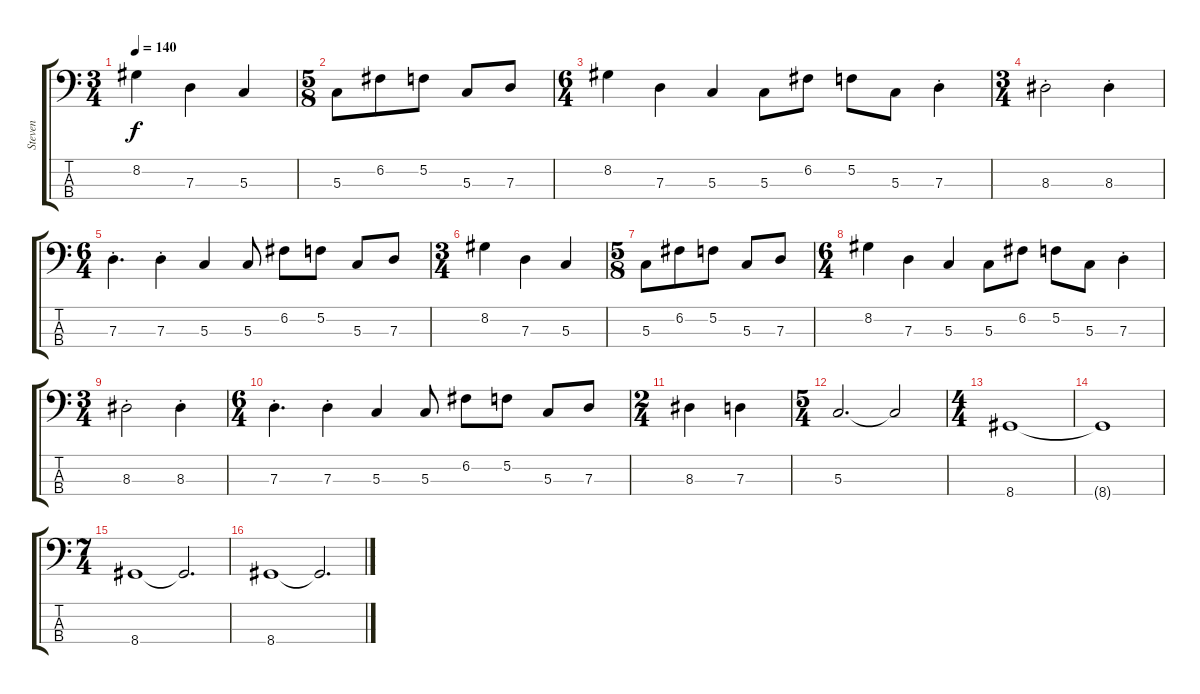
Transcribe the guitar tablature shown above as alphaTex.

\track ("Steven" "Steven") {solo instrument electricbasspick}
\staff {score tabs}
\tuning (F2 C2 G1 C1) {hide}
\ts (3 4)
\tempo 140
\clef f4
\ks c
8.2.4{dy f} 7.3.4 5.3.4 |
\ts (5 8)
5.3.8 6.2.8 5.2.8 5.3.8 7.3.8 |
\ts (6 4)
8.2.4 7.3.4 5.3.4 5.3.8 6.2.8 5.2.8 5.3.8 7.3{st}.4 |
\ts (3 4)
8.3{st}.2 8.3{st}.4 |
\ts (6 4)
7.3{st}.4{d} 7.3{st}.4 5.3.4 5.3.8 6.2.8 5.2.8 5.3.8 7.3.8 |
\ts (3 4)
8.2.4 7.3.4 5.3.4 |
\ts (5 8)
5.3.8 6.2.8 5.2.8 5.3.8 7.3.8 |
\ts (6 4)
8.2.4 7.3.4 5.3.4 5.3.8 6.2.8 5.2.8 5.3.8 7.3{st}.4 |
\ts (3 4)
8.3{st}.2 8.3{st}.4 |
\ts (6 4)
7.3{st}.4{d} 7.3{st}.4 5.3.4 5.3.8 6.2.8 5.2.8 5.3.8 7.3.8 |
\ts (2 4)
8.3.4 7.3.4 |
\ts (5 4)
5.3.2{d} 5.3{t}.2 |
\ts (4 4)
8.4.1 |
8.4{t}.1 |
\ts (7 4)
8.4.1 8.4{t}.2{d} |
8.4.1 8.4{t}.2{d}
